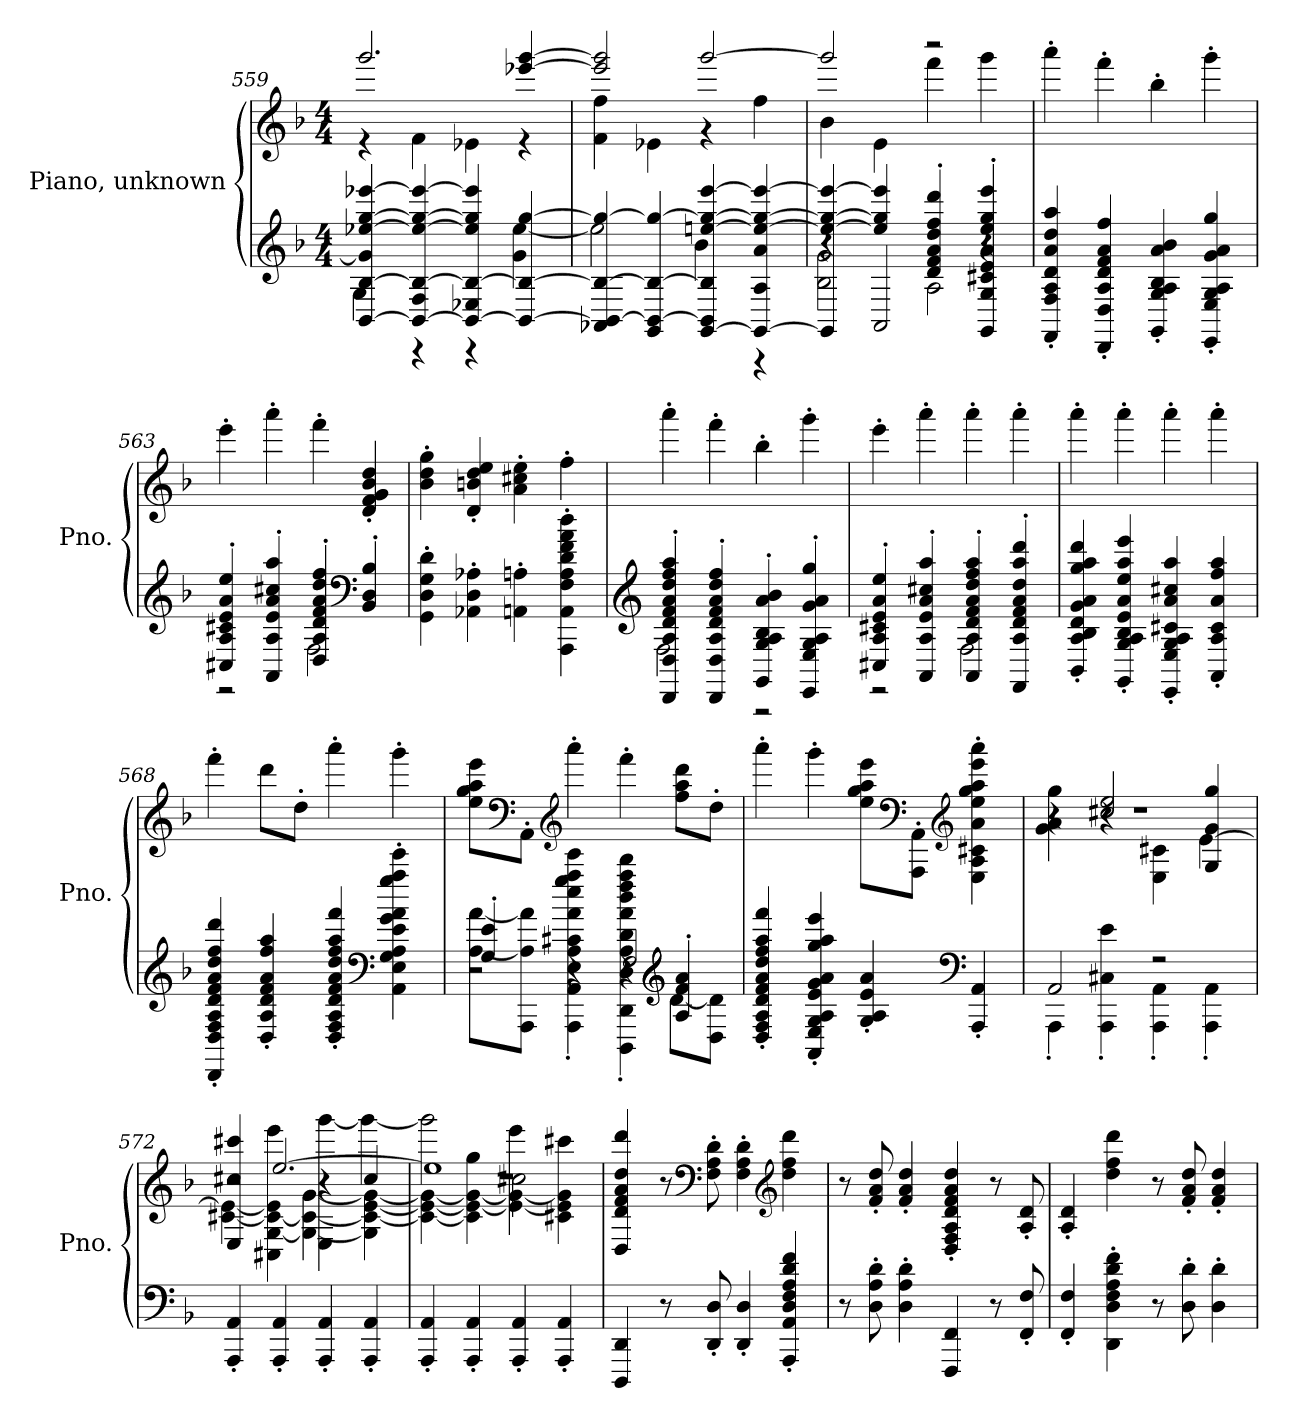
**kern	**kern
*part1	*part1
*staff2	*staff1
*I"Piano, unknown	*
*I'Pno.	*
*clefG2	*clefG2
*k[b-]	*k[b-]
*M4/4	*M4/4
=559	=559
*^	*^
[4BB-/ [4B-/ 4g/] [4ee-X/ [4gg/ [4eee-X/	4G\	2.ggg/	4r
4BB-/_ 4F/ 4B-/_ 4ee-/_ 4gg/_ 4eee-/_	4r	.	4f\
4BB-/_ 4E-X/ 4B-/_ 4ee-/] 4gg/] 4eee-/]	4r	.	4e-X\
4BB-/_ 4B-/_ [4gg/	4g\ [4ee-\	[4eee-X/ [4ggg/	4r
=560	=560	=560	=560
4AA-X/ 4BB-/_ 4B-/_ 4gg/_	2ee-\]	2eee-/] 2ggg/]	4f\ 4ff\
4GG/ 4BB-/_ 4B-/_ 4gg/_	.	.	4e-X\
[4GG/ 4BB-/] 4B-/] [4een/ 4gg/_ [4eee/	4b-\	[2ggg/	4r
4GG/_ 4A/ 4a/ 4ee/_ 4gg/_ 4eee/_	4r	.	4ff\
=561	=561	=561	=561
*	*^	*	*
4GG/] 4ee/_ 4gg/_ 4eee/_	2B-\ 2g\	4r	2ggg/]	4b-\
4ee/] 4gg/] 4eee/]	.	2AA/	.	4e\
4d/' 4f/' 4a/' 4dd/' 4ff/' 4ddd/'	2A\	.	2r	4fff\
4GG/' 4G/' 4c#X/' 4e/' 4a/' 4ee/' 4gg/' 4eee/'	.	4r	.	4ggg\
*v	*v	*v	*	*
*	*v	*v
!!LO:LB:g=z
=562	=562
4FF/' 4F/' 4A/' 4d/' 4a/' 4dd/' 4aa/'	4aaa'\
4DD/' 4D/' 4A/' 4d/' 4f/' 4a/' 4ff/'	4fff'\
4GG/' 4G/' 4A/' 4B-/' 4a/' 4b-/'	4bb-'\
4EE/' 4E/' 4G/' 4A/' 4g/' 4a/' 4gg/'	4ggg'\
=563	=563
*^	*
4C#X/' 4A/' 4c#X/' 4e/' 4a/' 4ee/'	2r	4eee'\
4AA/' 4A/' 4e/' 4a/' 4cc#X/' 4aa/'	.	4aaa'\
4D/' 4A/' 4d/' 4f/' 4a/' 4dd/' 4ff/'	2F\	4fff'\
*clefF4	*	*
4BB-/' 4D/' 4B-/'	.	4d/' 4f/' 4g/' 4b-/' 4dd/'
*v	*v	*
=564	=564
4GG\' 4D\' 4G\' 4d\'	4b-\' 4dd\' 4gg\'
4AA-X\' 4D\' 4A-X\'	4d/' 4bn/' 4dd/' 4ee/'
4AAn\' 4An\'	4a\' 4cc#X\' 4ee\'
4AAA\' 4AA\' 4F\' 4A\' 4d\' 4f\' 4a\' 4dd\'	4ff'\
=565	=565
*clefG2	*
*^	*
4DD/' 4D/' 4A/' 4d/' 4f/' 4a/' 4dd/' 4ff/' 4aa/'	2F\	4aaa'\
4DD/' 4D/' 4A/' 4d/' 4f/' 4a/' 4dd/' 4ff/'	.	4fff'\
4GG/' 4G/' 4A/' 4B-/' 4a/' 4b-/'	2r	4bb-'\
4EE/' 4E/' 4G/' 4A/' 4g/' 4a/' 4gg/'	.	4ggg'\
=566	=566	=566
4C#X/' 4A/' 4c#X/' 4e/' 4a/' 4ee/'	2r	4eee'\
4AA/' 4A/' 4e/' 4a/' 4cc#X/' 4aa/'	.	4aaa'\
4AA/' 4A/' 4d/' 4f/' 4a/' 4dd/' 4ff/' 4aa/'	2F\	4aaa'\
4FF/' 4A/' 4d/' 4f/' 4a/' 4dd/' 4aa/' 4ddd/'	.	4aaa'\
*v	*v	*
!!LO:LB:g=z
=567	=567
4BB-/' 4A/' 4B-/' 4d/' 4g/' 4a/' 4gg/' 4aa/' 4ddd/'	4aaa'\
4GG/' 4G/' 4A/' 4B-/' 4e/' 4a/' 4ee/' 4aa/' 4eee/'	4aaa'\
4EE/' 4E/' 4G/' 4A/' 4c#X/' 4a/' 4cc#X/' 4aa/'	4aaa'\
4AA/' 4A/' 4c#/' 4a/' 4ff/' 4aa/'	4aaa'\
=568	=568
4DD/' 4D/' 4F/' 4A/' 4d/' 4f/' 4a/' 4dd/' 4ff/' 4ddd/'	4fff'\
4D/' 4A/' 4d/' 4f/' 4a/' 4ff/' 4aa/'	8ddd\L
.	8dd'\J
4D/' 4F/' 4A/' 4d/' 4f/' 4a/' 4dd/' 4ff/' 4aa/' 4fff/'	4aaa'\
*clefF4	*
4AA\' 4E\' 4G\' 4A\' 4e\' 4g\' 4a\' 4gg\' 4aa\' 4eee\'	4ggg'\
=569	=569
*^	*
*	*^	*
2r	[8A\ [8a\L	4G/' 4e/'	8ee\ 8gg\ 8aa\ 8eee\L
*	*	*	*clefF4
.	8AAA\ 8A\] 8a\]J	.	8AA'\J
*	*	*	*clefG2
.	4AAA\' 4AA\' 4E\' 4A\' 4c#X\' 4a\' 4ee\' 4gg\' 4aa\' 4eee\'	4r	4aaa'\
4r	4DDD\' 4DD\' 4D\' 4A\' 4d\' 4a\' 4dd\' 4ff\' 4aa\' 4ddd\'	2F/	4fff'\
*clefG2	*	*	*
4A/' 4f/' 4a/'	[8d\L	.	8ff\ 8aa\ 8ddd\L
.	8D\ 8d\]J	.	8dd'\J
*v	*v	*v	*
=570	=570
4D/' 4F/' 4A/' 4d/' 4f/' 4a/' 4dd/' 4ff/' 4aa/' 4fff/'	4aaa'\
4AA/' 4E/' 4G/' 4A/' 4e/' 4g/' 4a/' 4gg/' 4aa/' 4eee/'	4ggg'\
4G/' 4A/' 4e/' 4a/'	8ee\ 8gg\ 8aa\ 8eee\L
*	*clefF4
.	8AAA\' 8AA\'J
*clefF4	*clefG2
4AAA/' 4AA/'	4E\' 4A\' 4c#X\' 4a\' 4ee\' 4gg\' 4aa\' 4eee\' 4aaa\'
!!LO:LB:g=z
=571	=571
*^	*^
*	*	*	*^
2AA/	4AAA'\	1r	4r	4g\ 4a\ 4gg\
.	4AAA\' 4C#X\' 4e\'	.	2cc#X/ 2ee/	4r
2r	4AAA\' 4AA\'	.	.	4E\ 4c#X\
.	4AAA\' 4AA\'	.	4G/ 4g/ 4gg/	[4e\
*v	*v	*	*	*
=572	=572	=572	=572
*	*	*	*^
4AAA/' 4AA/'	2r	2r	4E/ 4cc#X/ 4ccc#X/	[4c#X\ 4e\_
4AAA/' 4AA/'	.	.	[2.ee/	4C#X\ [4G\ 4c#\_ 4e\] 4eee\
4AAA/' 4AA/'	4r	4E\ [4ggg\	.	4G\_ 4c#\_ [4g\
4AAA/' 4AA/'	4cc#/	4ggg\_	.	4G\] 4c#\_ [4e\ 4g\_
=573	=573	=573	=573	=573
4AAA/' 4AA/'	1r	2ggg\]	1ee]	4c#\_ 4e\_ 4g\_
4AAA/' 4AA/'	.	.	.	4c#\] 4e\_ 4g\_ 4gg\
4AAA/' 4AA/'	.	2cc#X\	.	4e\_ 4g\_ 4eee\
4AAA/' 4AA/'	.	.	.	4c#X\ 4e\] 4g\] 4ccc#X\
*	*v	*v	*v	*v
=574	=574
4DDD/ 4DD/	4D/ 4d/ 4f/ 4a/ 4dd/ 4ddd/
8r	8r
*	*clefF4
8DD/' 8D/'	8F\' 8A\' 8d\'
4DD/' 4D/'	4F\' 4A\' 4d\'
*	*clefG2
4AAA/' 4AA/' 4D/' 4F/' 4A/' 4d/' 4f/'	4dd\ 4ff\ 4ddd\
=575	=575
8r	8r
8D\' 8A\' 8d\'	8f/' 8a/' 8dd/'
4D\' 4A\' 4d\'	4f/' 4a/' 4dd/'
4FFF/ 4FF/	4D/' 4F/' 4A/' 4d/' 4f/' 4a/' 4dd/'
8r	8r
8FF/' 8F/'	8A/' 8d/'
!!LO:LB:g=z
=576	=576
4FF/' 4F/'	4A/' 4d/'
4DD\' 4D\' 4F\' 4A\' 4d\' 4f\'	4dd\ 4ff\ 4ddd\
8r	8r
8D\' 8d\'	8f/' 8a/' 8dd/'
4D\' 4d\'	4f/' 4a/' 4dd/'
=	=
*-	*-
